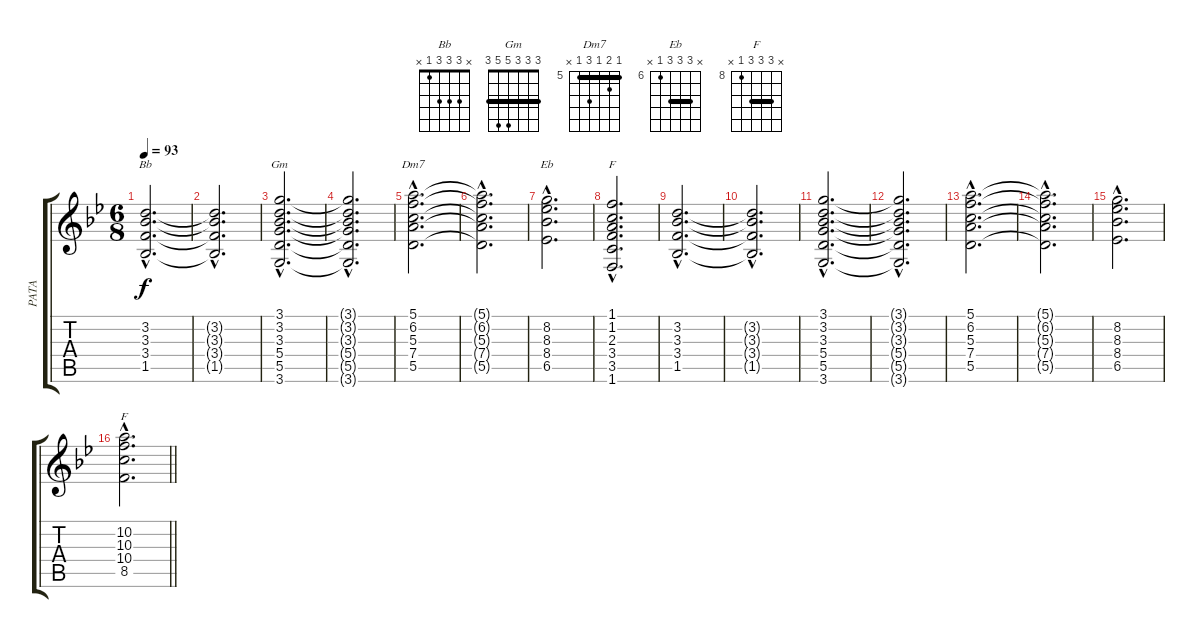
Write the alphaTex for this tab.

\track ("PATA" "PATA") {instrument electricguitarjazz}
\staff {score tabs}
\tuning (E4 B3 G3 D3 A2 E2) {hide}
\chord ("Bb" x 3 3 3 1 x)
\chord ("Gm" 3 3 3 5 5 3) {barre 3}
\chord ("Dm7" 5 6 5 7 5 x) {firstfret 5 barre 5}
\chord ("Eb" x 8 8 8 6 x) {firstfret 6 barre 8}
\chord ("F" 1 1 2 3 3 1) {barre 1}
\chord ("F" x 10 10 10 8 x) {firstfret 8 barre 10}
\ts (6 8)
\tempo 93
\clef g2
\ks bb
(3.2{hac} 3.3{hac} 3.4{hac} 1.5{hac}).2{d ch "Bb" dy f} |
(3.2{hac t} 3.3{hac t} 3.4{hac t} 1.5{hac t}).2{d} |
(3.1{hac} 3.2{hac} 3.3{hac} 5.4{hac} 5.5{hac} 3.6{hac}).2{d ch "Gm"} |
(3.1{hac t} 3.2{hac t} 3.3{hac t} 5.4{hac t} 5.5{hac t} 3.6{hac t}).2{d} |
(5.1{hac} 6.2{hac} 5.3{hac} 7.4{hac} 5.5{hac}).2{d ch "Dm7"} |
(5.1{hac t} 6.2{hac t} 5.3{hac t} 7.4{hac t} 5.5{hac t}).2{d} |
(8.2{hac} 8.3{hac} 8.4{hac} 6.5{hac}).2{d ch "Eb"} |
(1.1{hac} 1.2{hac} 2.3{hac} 3.4{hac} 3.5{hac} 1.6{hac}).2{d ch "F"} |
(3.2{hac} 3.3{hac} 3.4{hac} 1.5{hac}).2{d} |
(3.2{hac t} 3.3{hac t} 3.4{hac t} 1.5{hac t}).2{d} |
(3.1{hac} 3.2{hac} 3.3{hac} 5.4{hac} 5.5{hac} 3.6{hac}).2{d} |
(3.1{hac t} 3.2{hac t} 3.3{hac t} 5.4{hac t} 5.5{hac t} 3.6{hac t}).2{d} |
(5.1{hac} 6.2{hac} 5.3{hac} 7.4{hac} 5.5{hac}).2{d} |
(5.1{hac t} 6.2{hac t} 5.3{hac t} 7.4{hac t} 5.5{hac t}).2{d} |
(8.2{hac} 8.3{hac} 8.4{hac} 6.5{hac}).2{d} |
\barLineRight lightlight
(10.2{hac} 10.3{hac} 10.4{hac} 8.5{hac}).2{d ch "F"}
